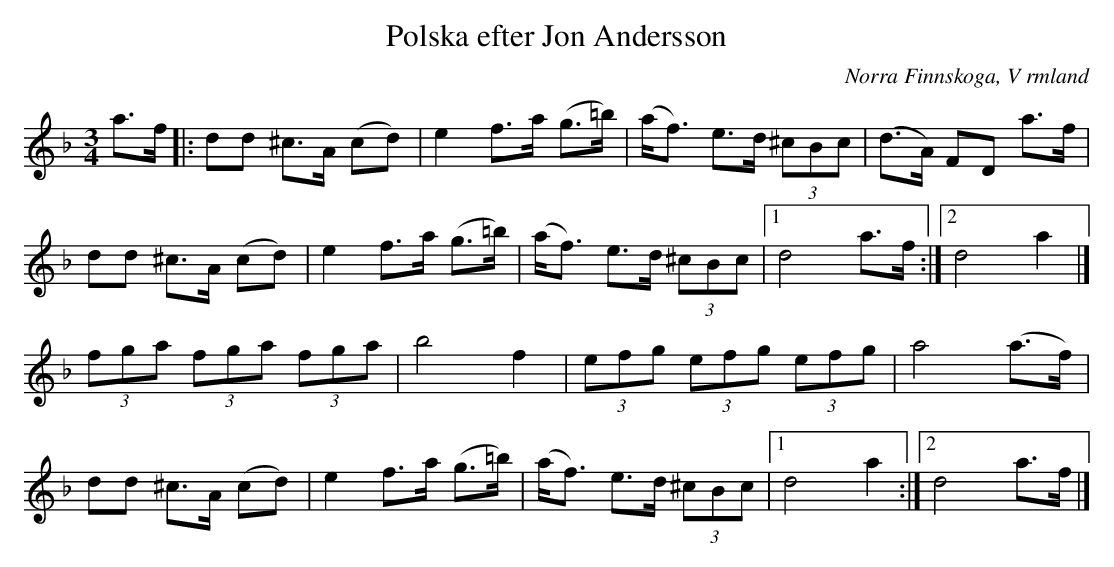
X:1
T:Polska efter Jon Andersson
O:Norra Finnskoga, V rmland
M:3/4
L:1/8
K:Dm
a3/2f/2|:dd ^c3/2A/2 (cd)|e2 f3/2a/2 (g3/2=b/2)| (a/2f3/2) e3/2d/2 (3^cBc|(d3/2A/2) FD a3/2f/2|
dd ^c3/2A/2 (cd)|e2 f3/2a/2 (g3/2=b/2)| (a/2f3/2) e3/2d/2 (3^cBc|1 d4  a3/2f/2:|2 d4  a2|]
(3fga (3fga (3fga|b4 f2|(3efg (3efg (3efg|a4 (a3/2f/2)|
dd ^c3/2A/2 (cd)|e2 f3/2a/2 (g3/2=b/2)| (a/2f3/2) e3/2d/2 (3^cBc|1 d4  a2:|2 d4  a3/2f/2|]
